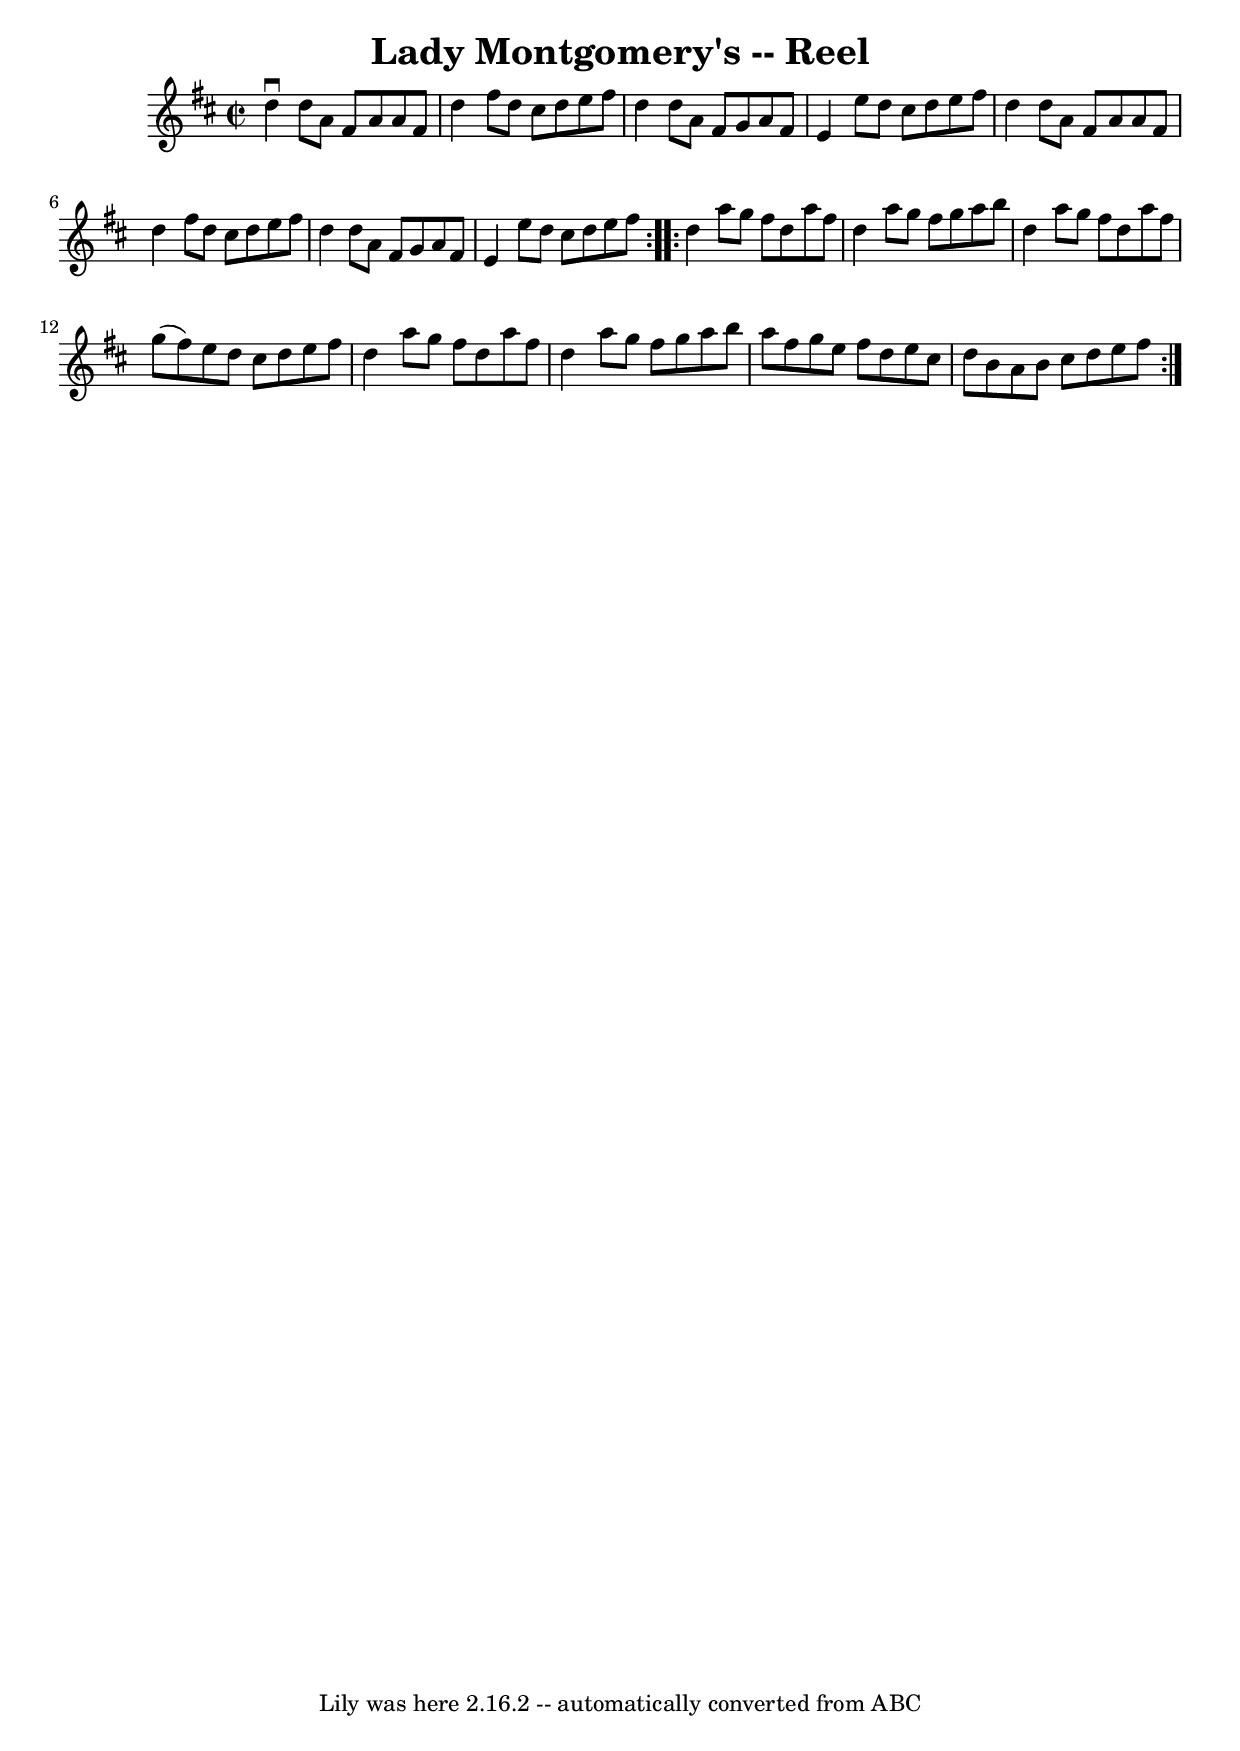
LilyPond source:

\version "2.16.2"
\include "Mammoth.ily"
\header {
  %% book = "Ryan's Mammoth Collection"
  crossRefNumber = "1"
  footnotes = ""
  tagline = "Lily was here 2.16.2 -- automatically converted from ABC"
  title = "Lady Montgomery's -- Reel"

}
voicedefault =  {



  \repeat volta 2 {

    \override Staff.TimeSignature #'style = #'C
    \time 2/2 
    \key d \major d''4^\downbow d''8 a'8 fis'8 a'8 a'8  
    fis'8  |
    d''4 fis''8 d''8 cis''8 d''8 e''8 fis''8  
    |
    d''4 d''8 a'8 fis'8 g'8 a'8 fis'8  |
    e'4  
    e''8 d''8 cis''8 d''8 e''8 fis''8  |
    d''4 d''8   
    a'8 fis'8 a'8 a'8 fis'8  |
    d''4 fis''8 d''8    
    cis''8 d''8 e''8 fis''8  |
    d''4 d''8 a'8 fis'8    
    g'8 a'8 fis'8  |
    e'4 e''8 d''8 cis''8 d''8 e''8   
    fis''8  
  } 
  \repeat volta 2 {
    d''4 a''8 g''8 fis''8 d''8 a''8 
    fis''8  |
    d''4 a''8 g''8 fis''8 g''8 a''8 b''8  
    |
    d''4 a''8 g''8 fis''8 d''8 a''8 fis''8  |
    
    g''8 (fis''8) e''8 d''8 cis''8 d''8 e''8 fis''8  
    |
    d''4 a''8 g''8 fis''8 d''8 a''8 fis''8  |
    
    d''4 a''8 g''8 fis''8 g''8 a''8 b''8  |
    a''8    
    fis''8 g''8 e''8 fis''8 d''8 e''8 cis''8  |
    d''8    
    b'8 a'8 b'8 cis''8 d''8 e''8 fis''8  
  }   

}

\score{
  <<

    \context Staff="default"
    {
      \voicedefault 
      
    }

  >>
  \layout {
    
  }
  \midi {
  }

}
